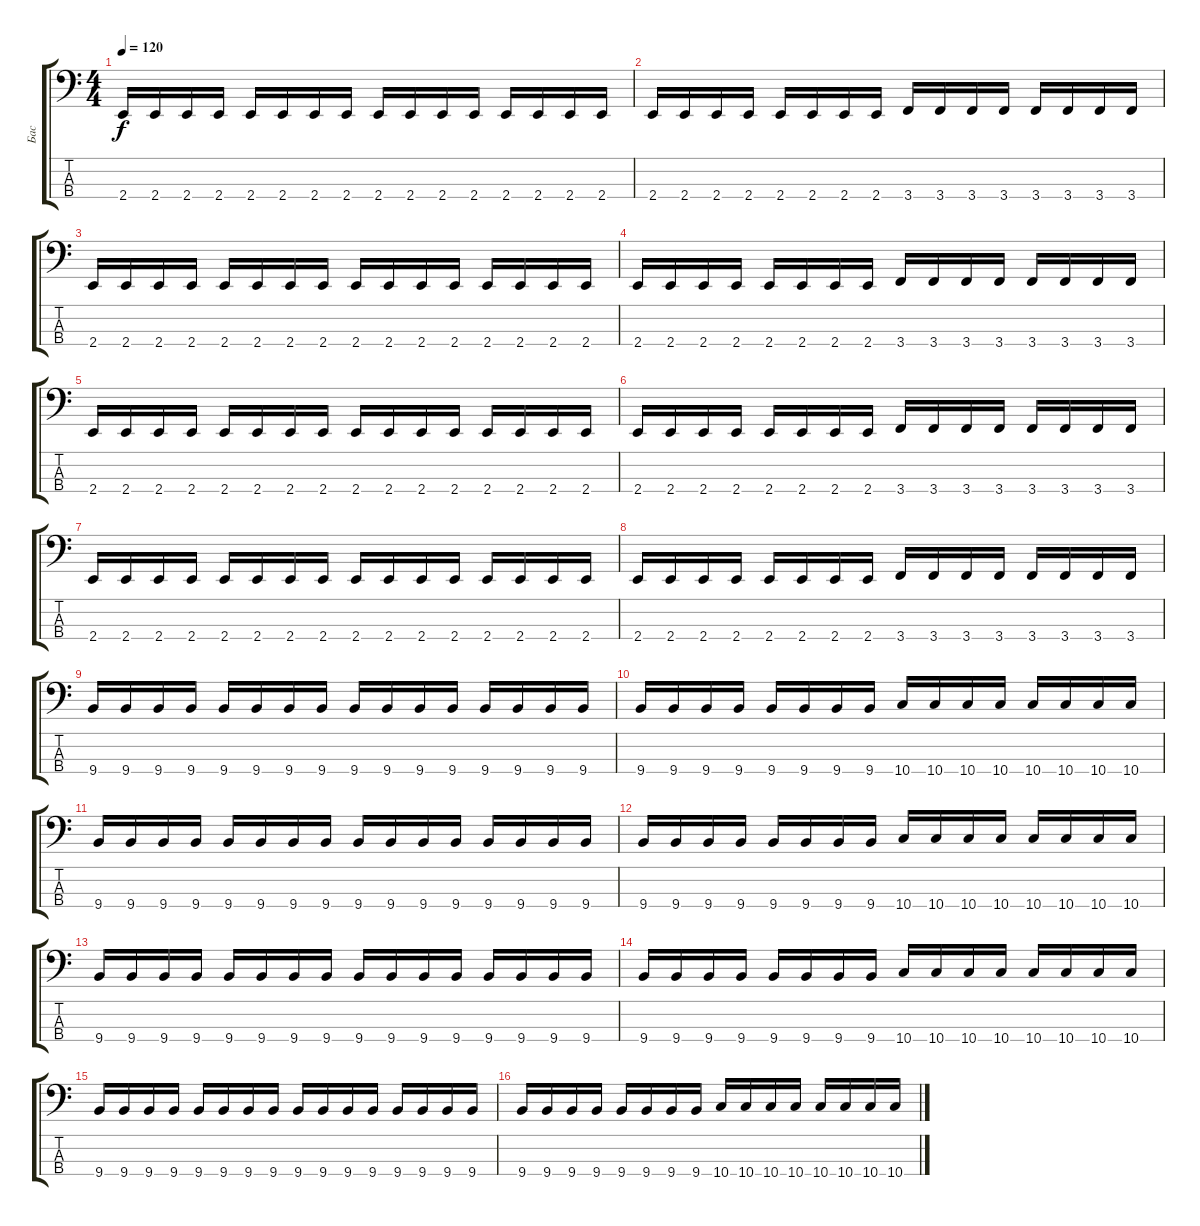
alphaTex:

\track ("Бас" "Бас") {instrument electricbasspick}
\staff {score tabs}
\tuning (G2 D2 A1 D1) {hide}
\ts (4 4)
\tempo 120
\clef f4
\ks c
2.4.16{dy f} 2.4.16 2.4.16 2.4.16 2.4.16 2.4.16 2.4.16 2.4.16 2.4.16 2.4.16 2.4.16 2.4.16 2.4.16 2.4.16 2.4.16 2.4.16 |
2.4.16 2.4.16 2.4.16 2.4.16 2.4.16 2.4.16 2.4.16 2.4.16 3.4.16 3.4.16 3.4.16 3.4.16 3.4.16 3.4.16 3.4.16 3.4.16 |
2.4.16 2.4.16 2.4.16 2.4.16 2.4.16 2.4.16 2.4.16 2.4.16 2.4.16 2.4.16 2.4.16 2.4.16 2.4.16 2.4.16 2.4.16 2.4.16 |
2.4.16 2.4.16 2.4.16 2.4.16 2.4.16 2.4.16 2.4.16 2.4.16 3.4.16 3.4.16 3.4.16 3.4.16 3.4.16 3.4.16 3.4.16 3.4.16 |
2.4.16 2.4.16 2.4.16 2.4.16 2.4.16 2.4.16 2.4.16 2.4.16 2.4.16 2.4.16 2.4.16 2.4.16 2.4.16 2.4.16 2.4.16 2.4.16 |
2.4.16 2.4.16 2.4.16 2.4.16 2.4.16 2.4.16 2.4.16 2.4.16 3.4.16 3.4.16 3.4.16 3.4.16 3.4.16 3.4.16 3.4.16 3.4.16 |
2.4.16 2.4.16 2.4.16 2.4.16 2.4.16 2.4.16 2.4.16 2.4.16 2.4.16 2.4.16 2.4.16 2.4.16 2.4.16 2.4.16 2.4.16 2.4.16 |
2.4.16 2.4.16 2.4.16 2.4.16 2.4.16 2.4.16 2.4.16 2.4.16 3.4.16 3.4.16 3.4.16 3.4.16 3.4.16 3.4.16 3.4.16 3.4.16 |
9.4.16 9.4.16 9.4.16 9.4.16 9.4.16 9.4.16 9.4.16 9.4.16 9.4.16 9.4.16 9.4.16 9.4.16 9.4.16 9.4.16 9.4.16 9.4.16 |
9.4.16 9.4.16 9.4.16 9.4.16 9.4.16 9.4.16 9.4.16 9.4.16 10.4.16 10.4.16 10.4.16 10.4.16 10.4.16 10.4.16 10.4.16 10.4.16 |
9.4.16 9.4.16 9.4.16 9.4.16 9.4.16 9.4.16 9.4.16 9.4.16 9.4.16 9.4.16 9.4.16 9.4.16 9.4.16 9.4.16 9.4.16 9.4.16 |
9.4.16 9.4.16 9.4.16 9.4.16 9.4.16 9.4.16 9.4.16 9.4.16 10.4.16 10.4.16 10.4.16 10.4.16 10.4.16 10.4.16 10.4.16 10.4.16 |
9.4.16 9.4.16 9.4.16 9.4.16 9.4.16 9.4.16 9.4.16 9.4.16 9.4.16 9.4.16 9.4.16 9.4.16 9.4.16 9.4.16 9.4.16 9.4.16 |
9.4.16 9.4.16 9.4.16 9.4.16 9.4.16 9.4.16 9.4.16 9.4.16 10.4.16 10.4.16 10.4.16 10.4.16 10.4.16 10.4.16 10.4.16 10.4.16 |
9.4.16 9.4.16 9.4.16 9.4.16 9.4.16 9.4.16 9.4.16 9.4.16 9.4.16 9.4.16 9.4.16 9.4.16 9.4.16 9.4.16 9.4.16 9.4.16 |
9.4.16 9.4.16 9.4.16 9.4.16 9.4.16 9.4.16 9.4.16 9.4.16 10.4.16 10.4.16 10.4.16 10.4.16 10.4.16 10.4.16 10.4.16 10.4.16
